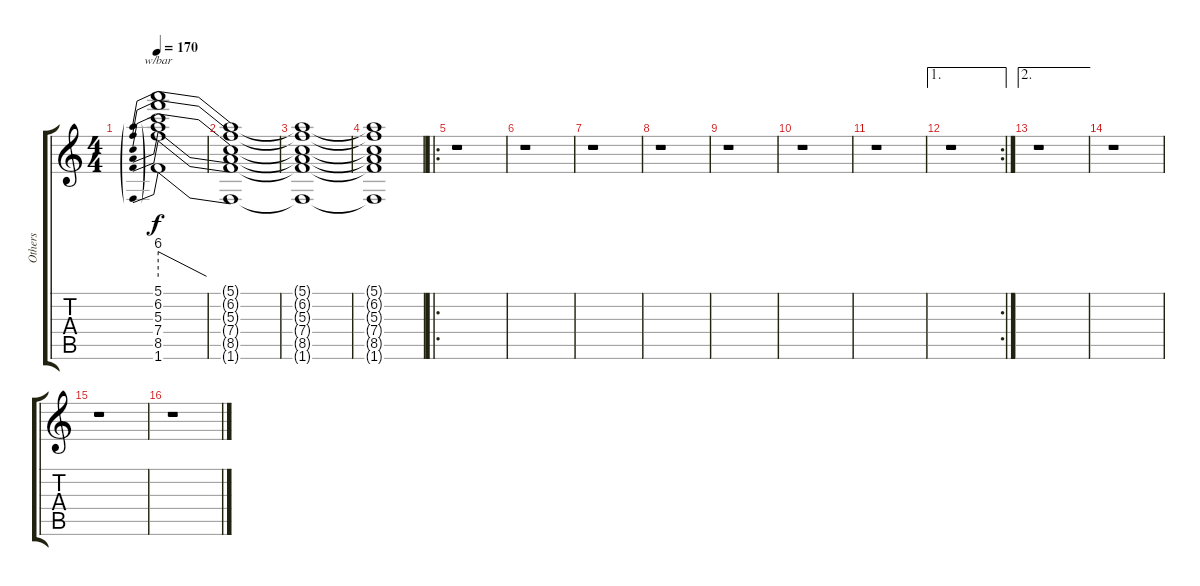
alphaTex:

\track ("Others" "Others") {instrument acousticguitarnylon}
\staff {score tabs}
\tuning (E4 B3 G3 D3 A2 E2) {hide}
\ts (4 4)
\tempo 170
\clef g2
\ks c
(5.1{t} 6.2{t} 5.3{t} 7.4{t} 8.5{t} 1.6{t}).1{tbe (predivedive default 0 24 60 0) dy f volume 7} |
(5.1{t} 6.2{t} 5.3{t} 7.4{t} 8.5{t} 1.6{t}).1 |
(5.1{t} 6.2{t} 5.3{t} 7.4{t} 8.5{t} 1.6{t}).1 |
(5.1{t} 6.2{t} 5.3{t} 7.4{t} 8.5{t} 1.6{t}).1 |
\ro
r.1 |
r.1 |
r.1 |
r.1 |
r.1 |
r.1 |
r.1 |
\ae 1
\rc 2
r.1 |
\ae 2
r.1 |
r.1 |
r.1 |
r.1
